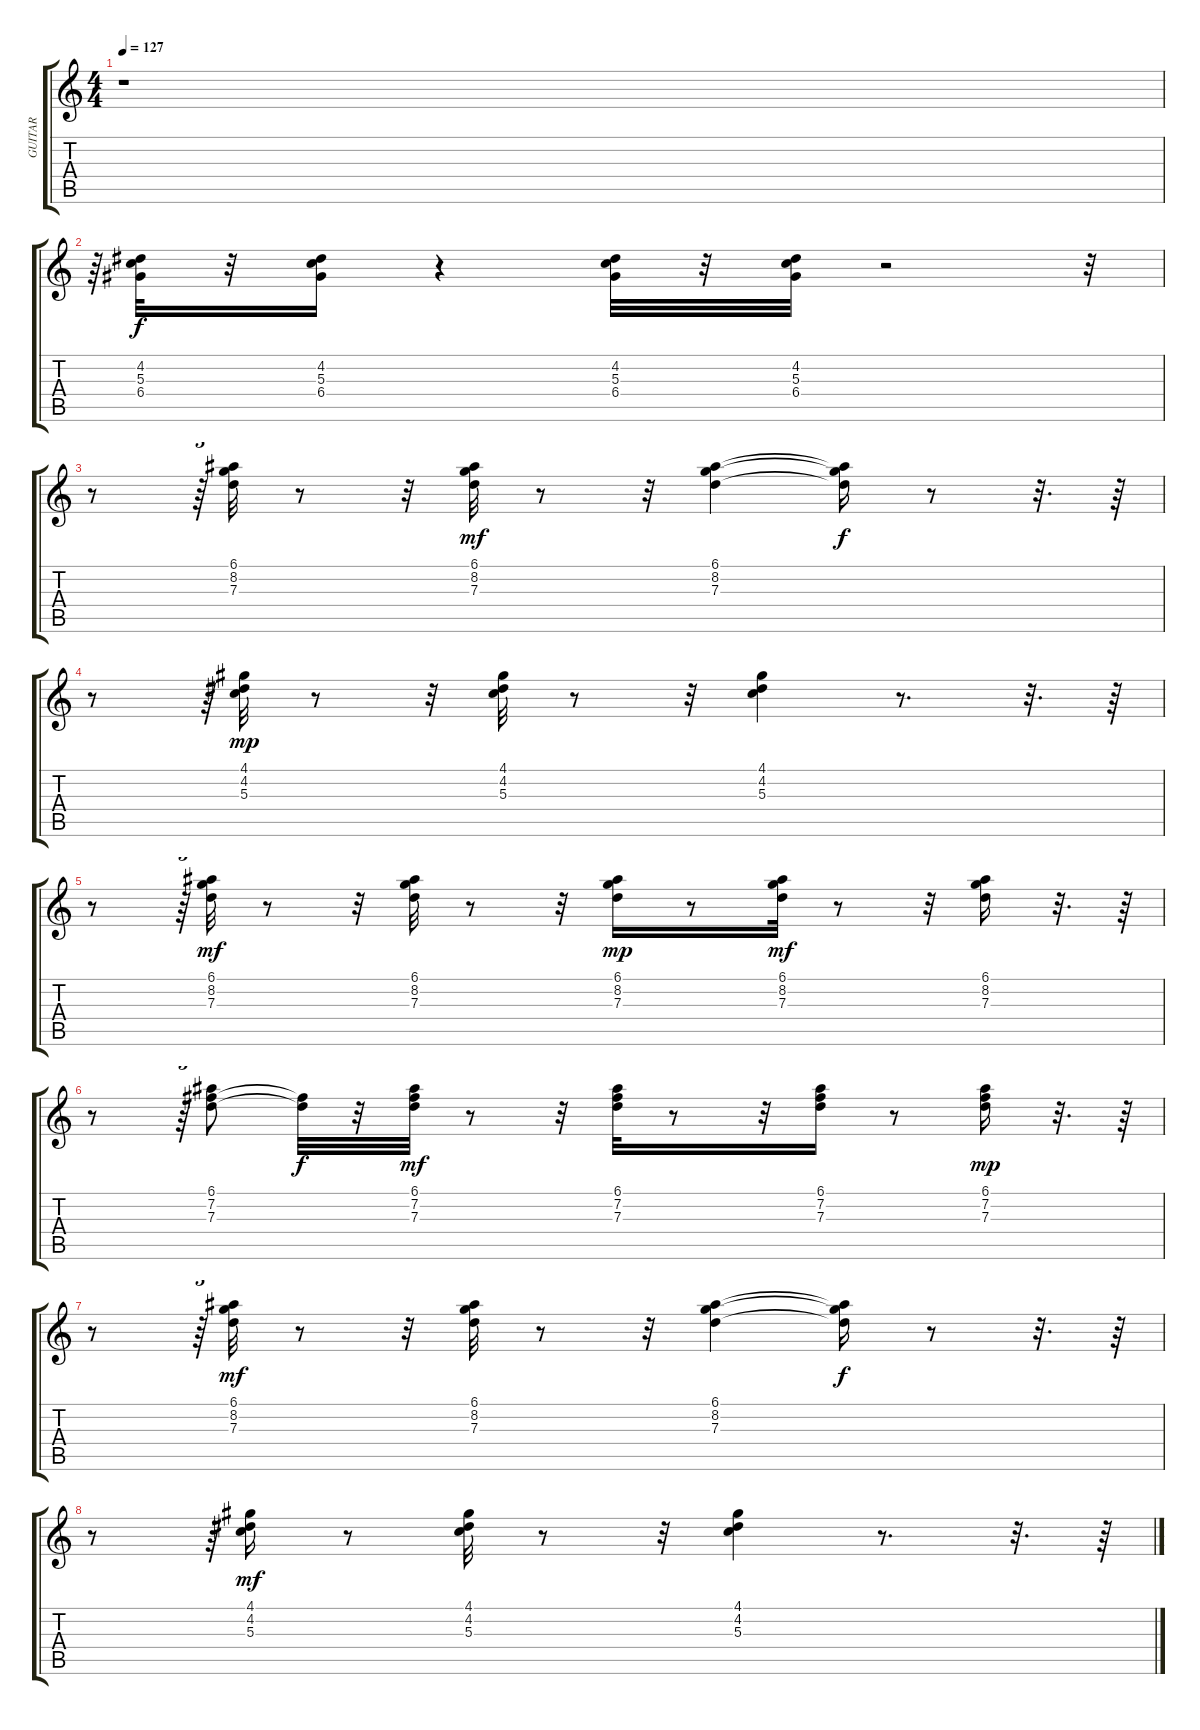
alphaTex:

\track ("GUITAR" "GUITAR") {instrument electricguitarjazz}
\staff {score tabs}
\tuning (E4 B3 G3 D3 A2 E2) {hide}
\ts (4 4)
\tempo 127
\clef g2
\ks c
r.1{dy f} |
r.64{tu (3 2)} (4.2 5.3 6.4).32 r.32 (4.2 5.3 6.4).16 r.4 (4.2 5.3 6.4).32 r.32 (4.2 5.3 6.4).32 r.2 r.32{tu (3 2)} |
r.8 r.64{tu (3 2)} (6.1 8.2 7.3).32 r.8 r.32 (6.1 8.2 7.3).32{dy mf} r.8 r.32 (6.1 8.2 7.3).4 (6.1{t} 8.2{t} 7.3{t}).16{dy f} r.8 r.32{d} r.64 |
r.8 r.64{tu (3 2)} (4.1 4.2 5.3).32{dy mp} r.8 r.32 (4.1 4.2 5.3).32 r.8 r.32 (4.1 4.2 5.3).4 r.8{d} r.32{d} r.64 |
r.8 r.64{tu (3 2)} (6.1 8.2 7.3).32{dy mf} r.8 r.32 (6.1 8.2 7.3).32 r.8 r.32 (6.1 8.2 7.3).16{dy mp} r.8 (6.1 8.2 7.3).32{dy mf} r.8 r.32 (6.1 8.2 7.3).16 r.32{d} r.64 |
r.8 r.64{tu (3 2)} (6.1 7.2 7.3).8 (7.2{t} 7.3{t}).32{dy f} r.32 (6.1 7.2 7.3).32{dy mf} r.8 r.32 (6.1 7.2 7.3).32 r.8 r.32 (6.1 7.2 7.3).16 r.8 (6.1 7.2 7.3).16{dy mp} r.32{d} r.64 |
r.8 r.64{tu (3 2)} (6.1 8.2 7.3).32{dy mf} r.8 r.32 (6.1 8.2 7.3).32 r.8 r.32 (6.1 8.2 7.3).4 (6.1{t} 8.2{t} 7.3{t}).16{dy f} r.8 r.32{d} r.64 |
r.8 r.64{tu (3 2)} (4.1 4.2 5.3).16{dy mf} r.8 (4.1 4.2 5.3).32 r.8 r.32 (4.1 4.2 5.3).4 r.8{d} r.32{d} r.64
